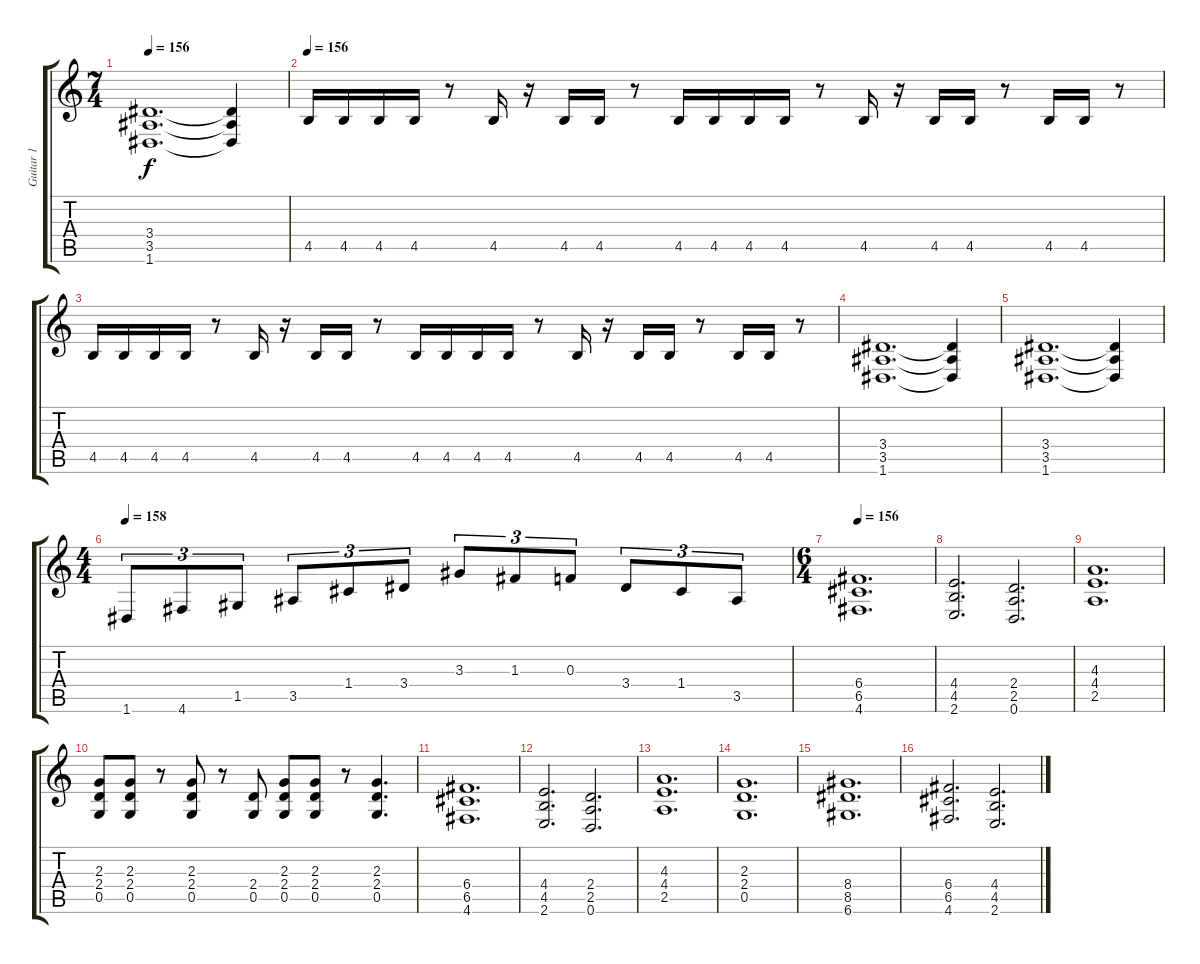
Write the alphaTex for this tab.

\track ("Guitar 1" "Guitar 1") {instrument acousticguitarsteel}
\staff {score tabs}
\tuning (D4 A3 F3 C3 G2 D2) {hide}
\ts (7 4)
\tempo 156
\clef g2
\ks c
(3.4 3.5 1.6).1{d dy f} (3.4{t} 3.5{t} 1.6{t}).4 |
\tempo 156
4.5.16{volume 15 instrument distortionguitar} 4.5.16 4.5.16 4.5.16 r.8 4.5.16 r.16 4.5.16 4.5.16 r.8 4.5.16 4.5.16 4.5.16 4.5.16 r.8 4.5.16 r.16 4.5.16 4.5.16 r.8 4.5.16 4.5.16 r.8 |
4.5.16 4.5.16 4.5.16 4.5.16 r.8 4.5.16 r.16 4.5.16 4.5.16 r.8 4.5.16 4.5.16 4.5.16 4.5.16 r.8 4.5.16 r.16 4.5.16 4.5.16 r.8 4.5.16 4.5.16 r.8 |
(3.4 3.5 1.6).1{d} (3.4{t} 3.5{t} 1.6{t}).4 |
(3.4 3.5 1.6).1{d} (3.4{t} 3.5{t} 1.6{t}).4 |
\ts (4 4)
\tempo 158
1.6.8{tu (3 2)} 4.6.8{tu (3 2)} 1.5.8{tu (3 2)} 3.5.8{tu (3 2)} 1.4.8{tu (3 2)} 3.4.8{tu (3 2)} 3.3.8{tu (3 2)} 1.3.8{tu (3 2)} 0.3.8{tu (3 2)} 3.4.8{tu (3 2)} 1.4.8{tu (3 2)} 3.5.8{tu (3 2)} |
\ts (6 4)
\tempo 156
(6.4 6.5 4.6).1{d instrument distortionguitar} |
(4.4 4.5 2.6).2{d} (2.4 2.5 0.6).2{d} |
(4.3 4.4 2.5).1{d} |
(2.3 2.4 0.5).8 (2.3 2.4 0.5).8 r.8 (2.3 2.4 0.5).8 r.8 (2.4 0.5).8 (2.3 2.4 0.5).8 (2.3 2.4 0.5).8 r.8 (2.3 2.4 0.5).4{d} |
(6.4 6.5 4.6).1{d} |
(4.4 4.5 2.6).2{d} (2.4 2.5 0.6).2{d} |
(4.3 4.4 2.5).1{d} |
(2.3 2.4 0.5).1{d} |
(8.4 8.5 6.6).1{d} |
(6.4 6.5 4.6).2{d} (4.4 4.5 2.6).2{d}
